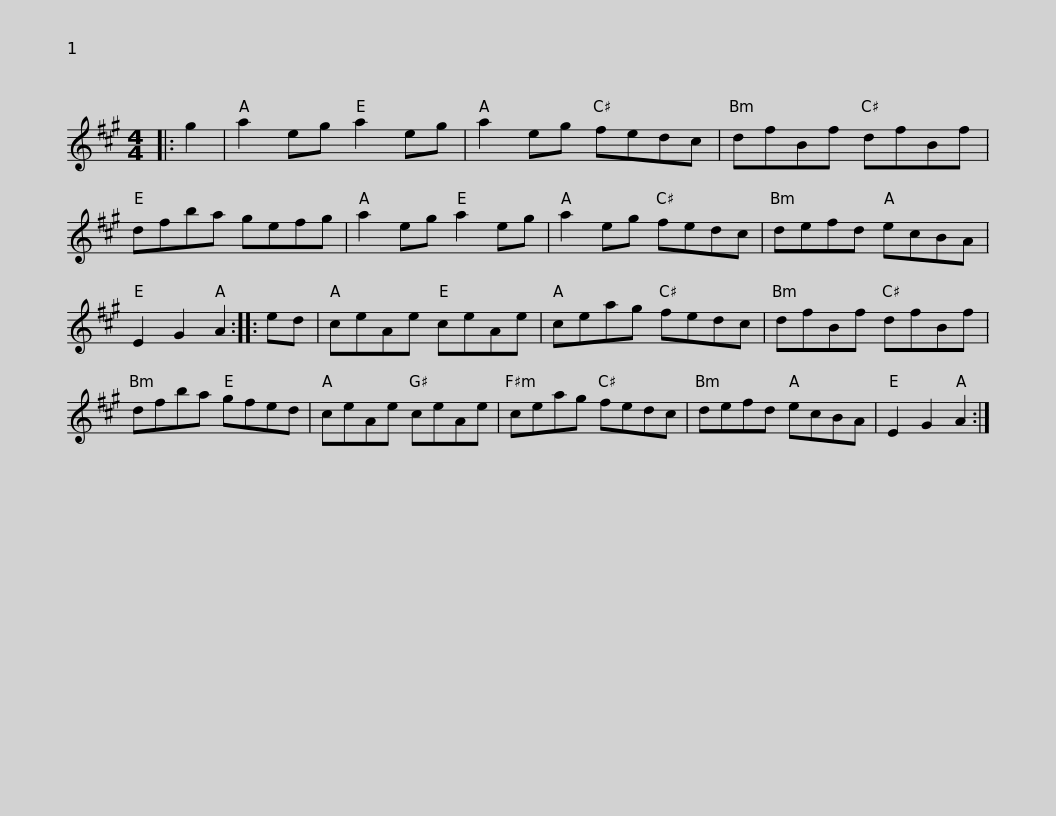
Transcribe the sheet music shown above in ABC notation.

X:1
L:1/8
M:4/4
I:linebreak $
K:A
V:1 treble
V:1
|: g2 | a2 eg a2 eg | a2 eg fedc | dfBf dfBf | dfba gefg |$ %5
 a2 eg a2 eg | a2 eg fedc | defd ecBA | E2 G2 A2 ::$ ed | %10
 ceAe ceAe | ceag fedc | dfBf dfBf | dfba gfed |$ ceAe ceAe | %15
 ceag fedc | defd ecBA | E2 G2 A2 :| %18
